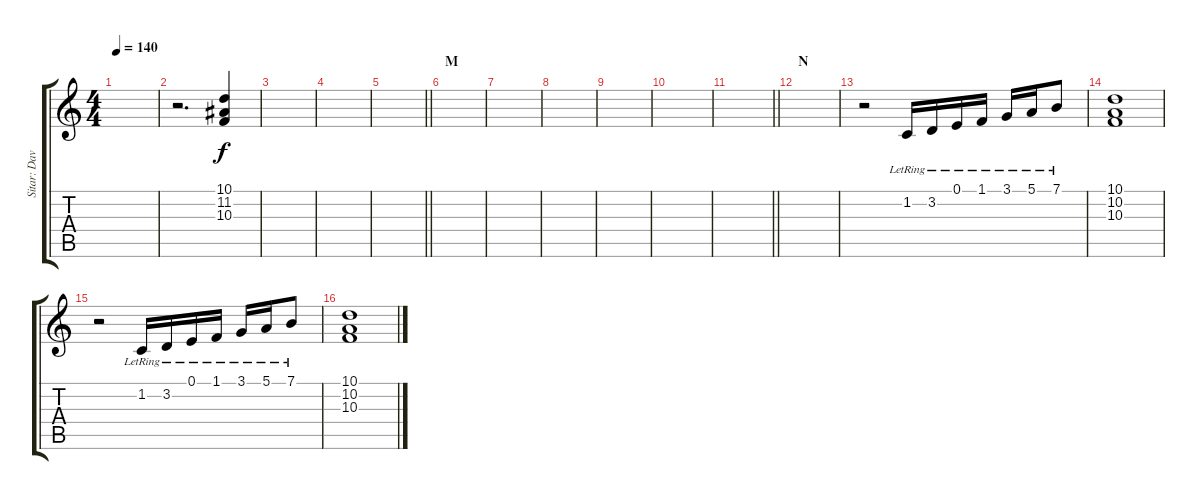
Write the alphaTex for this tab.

\track ("Sitar: Davey Johnstone" "Sitar: Dav") {instrument sitar}
\staff {score tabs}
\tuning (E4 B3 G3 D3 A2 E2) {hide}
\ts (4 4)
\tempo 140
\clef g2
\ks c
|
r.2{d} (10.1 11.2 10.3).4 |
|
|
\barLineRight lightlight
|
\section ("" "M")
|
|
|
|
|
\barLineRight lightlight
|
\section ("" "N")
|
r.2 1.2{lr}.16 3.2{lr}.16 0.1{lr}.16 1.1{lr}.16 3.1{lr}.16 5.1{lr}.16 7.1{lr}.8 |
(10.1 10.2 10.3).1 |
r.2 1.2{lr}.16 3.2{lr}.16 0.1{lr}.16 1.1{lr}.16 3.1{lr}.16 5.1{lr}.16 7.1{lr}.8 |
(10.1 10.2 10.3).1
